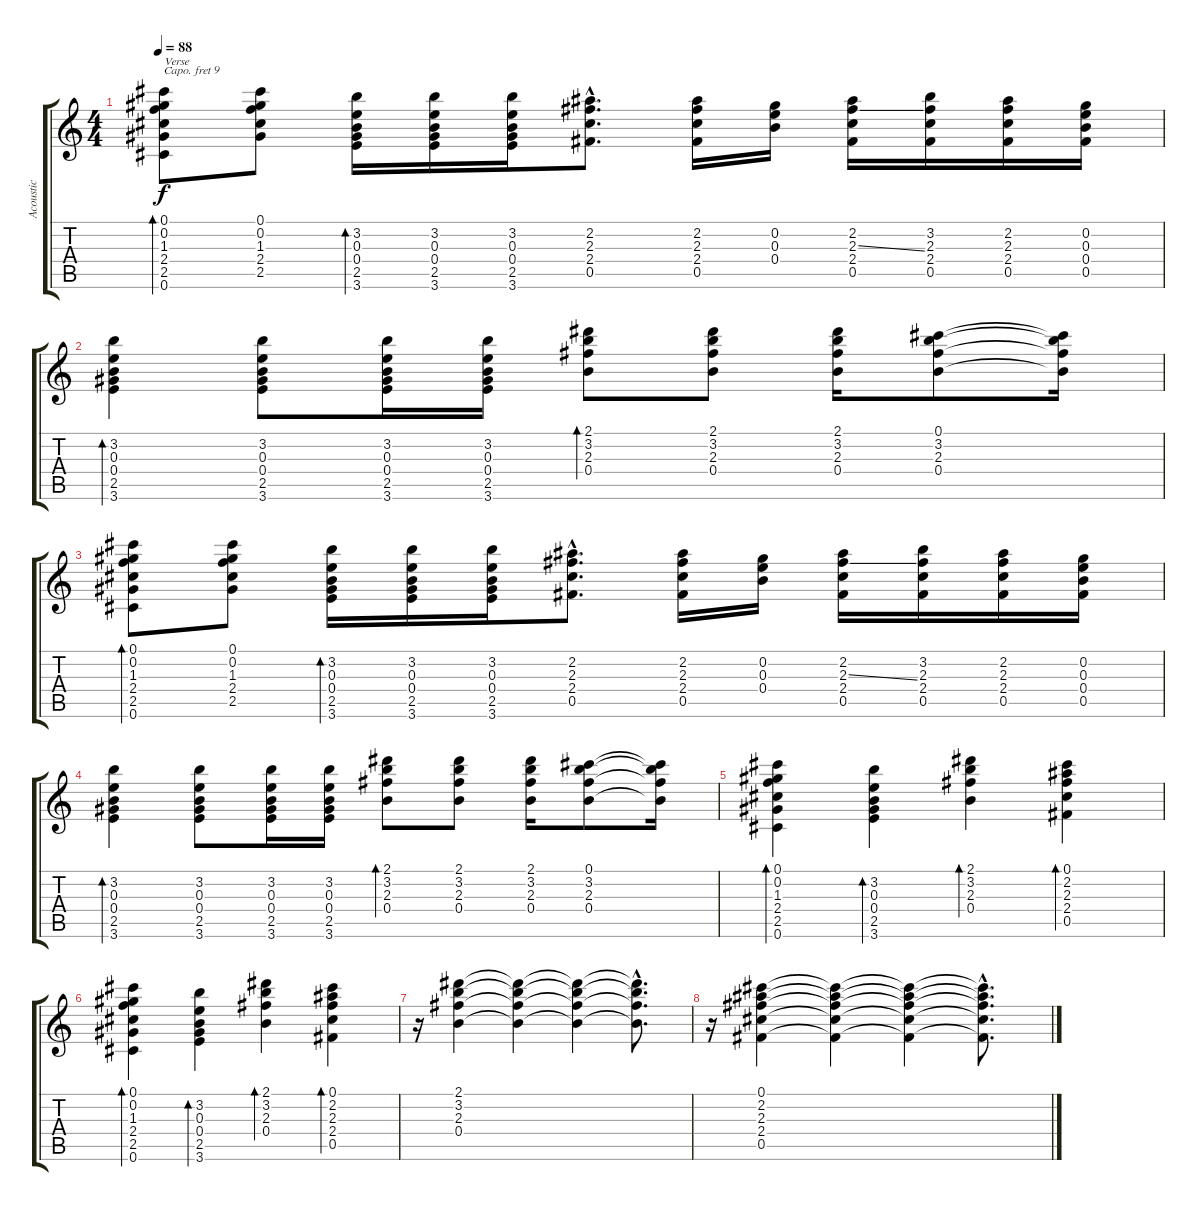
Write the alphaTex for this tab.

\track ("Acoustic" "Acoustic") {instrument acousticguitarsteel}
\staff {score tabs}
\capo 9
\tuning (E4 B3 G3 D3 A2 E2) {hide}
\ts (4 4)
\tempo 88
\clef g2
\ks c
(0.1 0.2 1.3 2.4 2.5 0.6).8{bd 30 txt "Verse" dy f} (0.1 0.2 1.3 2.4 2.5).8 (3.2 0.3 0.4 2.5 3.6).16{bd 30} (3.2 0.3 0.4 2.5 3.6).16 (3.2 0.3 0.4 2.5 3.6).16 (2.2{hac} 2.3{hac} 2.4{hac} 0.5{hac}).8{d} (2.2 2.3 2.4 0.5).16 (0.2 0.3 0.4).16 (2.2 2.3{ss} 2.4 0.5).16 (3.2 2.3 2.4 0.5).16 (2.2 2.3 2.4 0.5).16 (0.2 0.3 0.4 0.5).16 |
(3.2 0.3 0.4 2.5 3.6).4{bd 30} (3.2 0.3 0.4 2.5 3.6).8 (3.2 0.3 0.4 2.5 3.6).16 (3.2 0.3 0.4 2.5 3.6).16 (2.1 3.2 2.3 0.4).8{bd 60} (2.1 3.2 2.3 0.4).8 (2.1 3.2 2.3 0.4).16 (0.1 3.2 2.3 0.4).8 (0.1{t} 3.2{t} 2.3{t} 0.4{t}).16 |
(0.1 0.2 1.3 2.4 2.5 0.6).8{bd 30 txt " "} (0.1 0.2 1.3 2.4 2.5).8 (3.2 0.3 0.4 2.5 3.6).16{bd 30} (3.2 0.3 0.4 2.5 3.6).16 (3.2 0.3 0.4 2.5 3.6).16 (2.2{hac} 2.3{hac} 2.4{hac} 0.5{hac}).8{d} (2.2 2.3 2.4 0.5).16 (0.2 0.3 0.4).16 (2.2 2.3{ss} 2.4 0.5).16 (3.2 2.3 2.4 0.5).16 (2.2 2.3 2.4 0.5).16 (0.2 0.3 0.4 0.5).16 |
(3.2 0.3 0.4 2.5 3.6).4{bd 30} (3.2 0.3 0.4 2.5 3.6).8 (3.2 0.3 0.4 2.5 3.6).16 (3.2 0.3 0.4 2.5 3.6).16 (2.1 3.2 2.3 0.4).8{bd 60} (2.1 3.2 2.3 0.4).8 (2.1 3.2 2.3 0.4).16 (0.1 3.2 2.3 0.4).8 (0.1{t} 3.2{t} 2.3{t} 0.4{t}).16 |
(0.1 0.2 1.3 2.4 2.5 0.6).4{bd 30} (3.2 0.3 0.4 2.5 3.6).4{bd 30} (2.1 3.2 2.3 0.4).4{bd 30} (0.1 2.2 2.3 2.4 0.5).4{bd 30} |
(0.1 0.2 1.3 2.4 2.5 0.6).4{bd 30} (3.2 0.3 0.4 2.5 3.6).4{bd 30} (2.1 3.2 2.3 0.4).4{bd 30} (0.1 2.2 2.3 2.4 0.5).4{bd 30} |
r.16 (2.1 3.2 2.3 0.4).4 (2.1{t} 3.2{t} 2.3{t} 0.4{t}).4 (2.1{t} 3.2{t} 2.3{t} 0.4{t}).4 (2.1{hac t} 3.2{hac t} 2.3{hac t} 0.4{hac t}).8{d} |
r.16 (0.1 2.2 2.3 2.4 0.5).4 (0.1{t} 2.2{t} 2.3{t} 2.4{t} 0.5{t}).4 (0.1{t} 2.2{t} 2.3{t} 2.4{t} 0.5{t}).4 (0.1{hac t} 2.2{hac t} 2.3{hac t} 2.4{hac t} 0.5{hac t}).8{d}
